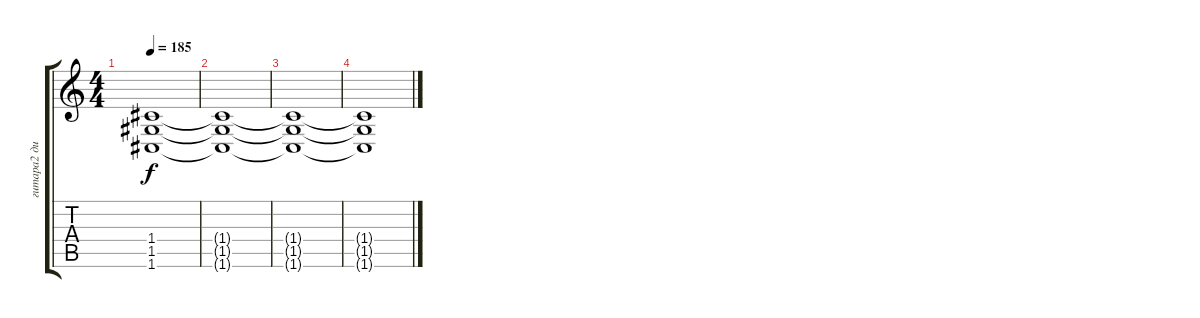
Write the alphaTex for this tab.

\track ("гитара2 дист" "гитара2 ди") {instrument overdrivenguitar}
\staff {score tabs}
\tuning (D4 A3 F3 C3 G2 C2) {hide}
\ts (4 4)
\tempo 185
\clef g2
\ks c
(1.4{t} 1.5{t} 1.6{t}).1{dy f} |
(1.4{t} 1.5{t} 1.6{t}).1 |
(1.4{t} 1.5{t} 1.6{t}).1 |
(1.4{t} 1.5{t} 1.6{t}).1
